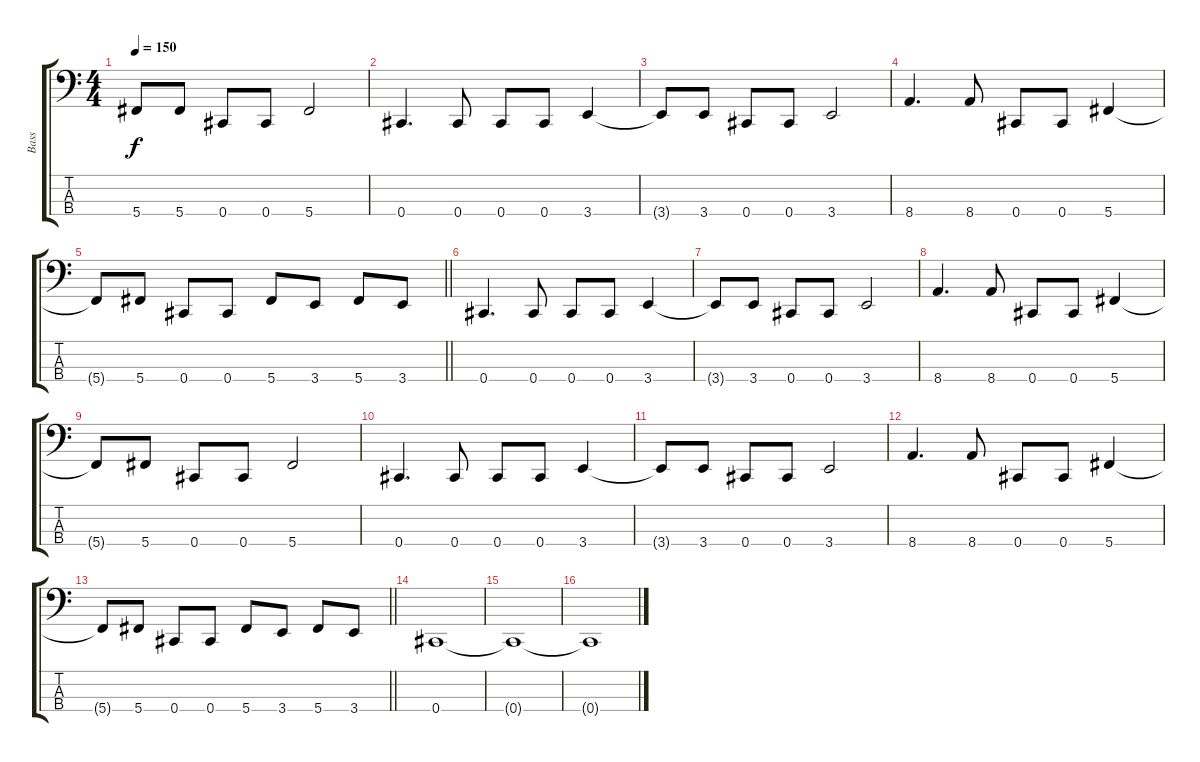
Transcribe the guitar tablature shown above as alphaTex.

\track ("Bass" "Bass") {instrument electricbassfinger}
\staff {score tabs}
\tuning (Gb2 Db2 Ab1 Db1) {hide}
\ts (4 4)
\tempo 150
\clef f4
\ks c
5.4{t}.8{dy f} 5.4.8 0.4.8 0.4.8 5.4.2 |
0.4.4{d} 0.4.8 0.4.8 0.4.8 3.4.4 |
3.4{t}.8 3.4.8 0.4.8 0.4.8 3.4.2 |
8.4.4{d} 8.4.8 0.4.8 0.4.8 5.4.4 |
\barLineRight lightlight
5.4{t}.8 5.4.8 0.4.8 0.4.8 5.4.8 3.4.8 5.4.8 3.4.8 |
\section ("" "")
0.4.4{d} 0.4.8 0.4.8 0.4.8 3.4.4 |
3.4{t}.8 3.4.8 0.4.8 0.4.8 3.4.2 |
8.4.4{d} 8.4.8 0.4.8 0.4.8 5.4.4 |
5.4{t}.8 5.4.8 0.4.8 0.4.8 5.4.2 |
0.4.4{d} 0.4.8 0.4.8 0.4.8 3.4.4 |
3.4{t}.8 3.4.8 0.4.8 0.4.8 3.4.2 |
8.4.4{d} 8.4.8 0.4.8 0.4.8 5.4.4 |
\barLineRight lightlight
5.4{t}.8 5.4.8 0.4.8 0.4.8 5.4.8 3.4.8 5.4.8 3.4.8 |
0.4.1 |
0.4{t}.1 |
0.4{t}.1
